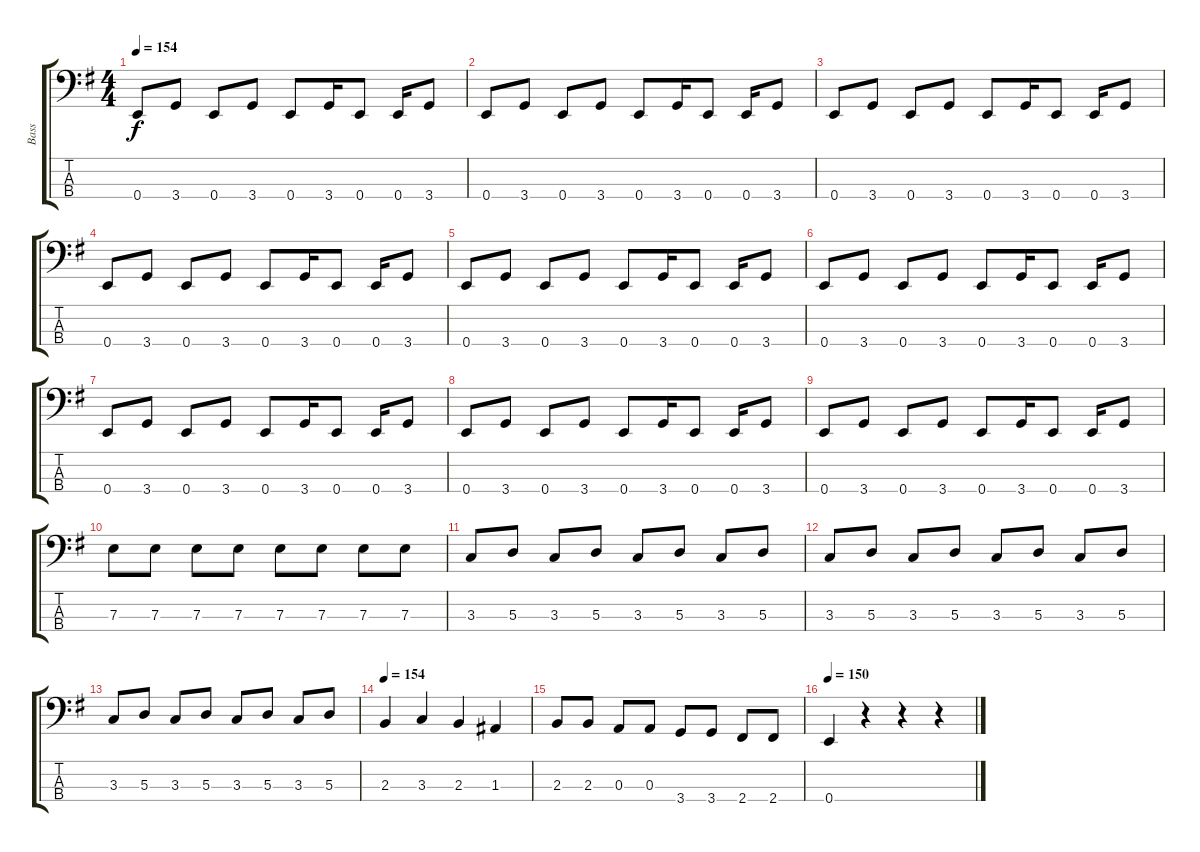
\track ("Bass" "Bass") {instrument electricbassfinger}
\staff {score tabs}
\tuning (G2 D2 A1 E1) {hide}
\ts (4 4)
\tempo 154
\clef f4
\ks eminor
0.4.8{dy f} 3.4.8 0.4.8 3.4.8 0.4.8 3.4.16 0.4.8 0.4.16 3.4.8 |
0.4.8 3.4.8 0.4.8 3.4.8 0.4.8 3.4.16 0.4.8 0.4.16 3.4.8 |
0.4.8 3.4.8 0.4.8 3.4.8 0.4.8 3.4.16 0.4.8 0.4.16 3.4.8 |
0.4.8 3.4.8 0.4.8 3.4.8 0.4.8 3.4.16 0.4.8 0.4.16 3.4.8 |
0.4.8 3.4.8 0.4.8 3.4.8 0.4.8 3.4.16 0.4.8 0.4.16 3.4.8 |
0.4.8 3.4.8 0.4.8 3.4.8 0.4.8 3.4.16 0.4.8 0.4.16 3.4.8 |
0.4.8 3.4.8 0.4.8 3.4.8 0.4.8 3.4.16 0.4.8 0.4.16 3.4.8 |
0.4.8 3.4.8 0.4.8 3.4.8 0.4.8 3.4.16 0.4.8 0.4.16 3.4.8 |
0.4.8 3.4.8 0.4.8 3.4.8 0.4.8 3.4.16 0.4.8 0.4.16 3.4.8 |
7.3.8 7.3.8 7.3.8 7.3.8 7.3.8 7.3.8 7.3.8 7.3.8 |
3.3.8 5.3.8 3.3.8 5.3.8 3.3.8 5.3.8 3.3.8 5.3.8 |
3.3.8 5.3.8 3.3.8 5.3.8 3.3.8 5.3.8 3.3.8 5.3.8 |
3.3.8 5.3.8 3.3.8 5.3.8 3.3.8 5.3.8 3.3.8 5.3.8 |
\tempo 154
2.3.4 3.3.4 2.3.4 1.3.4 |
2.3.8 2.3.8 0.3.8 0.3.8 3.4.8 3.4.8 2.4.8 2.4.8 |
\tempo 150
0.4.4 r.4 r.4 r.4
